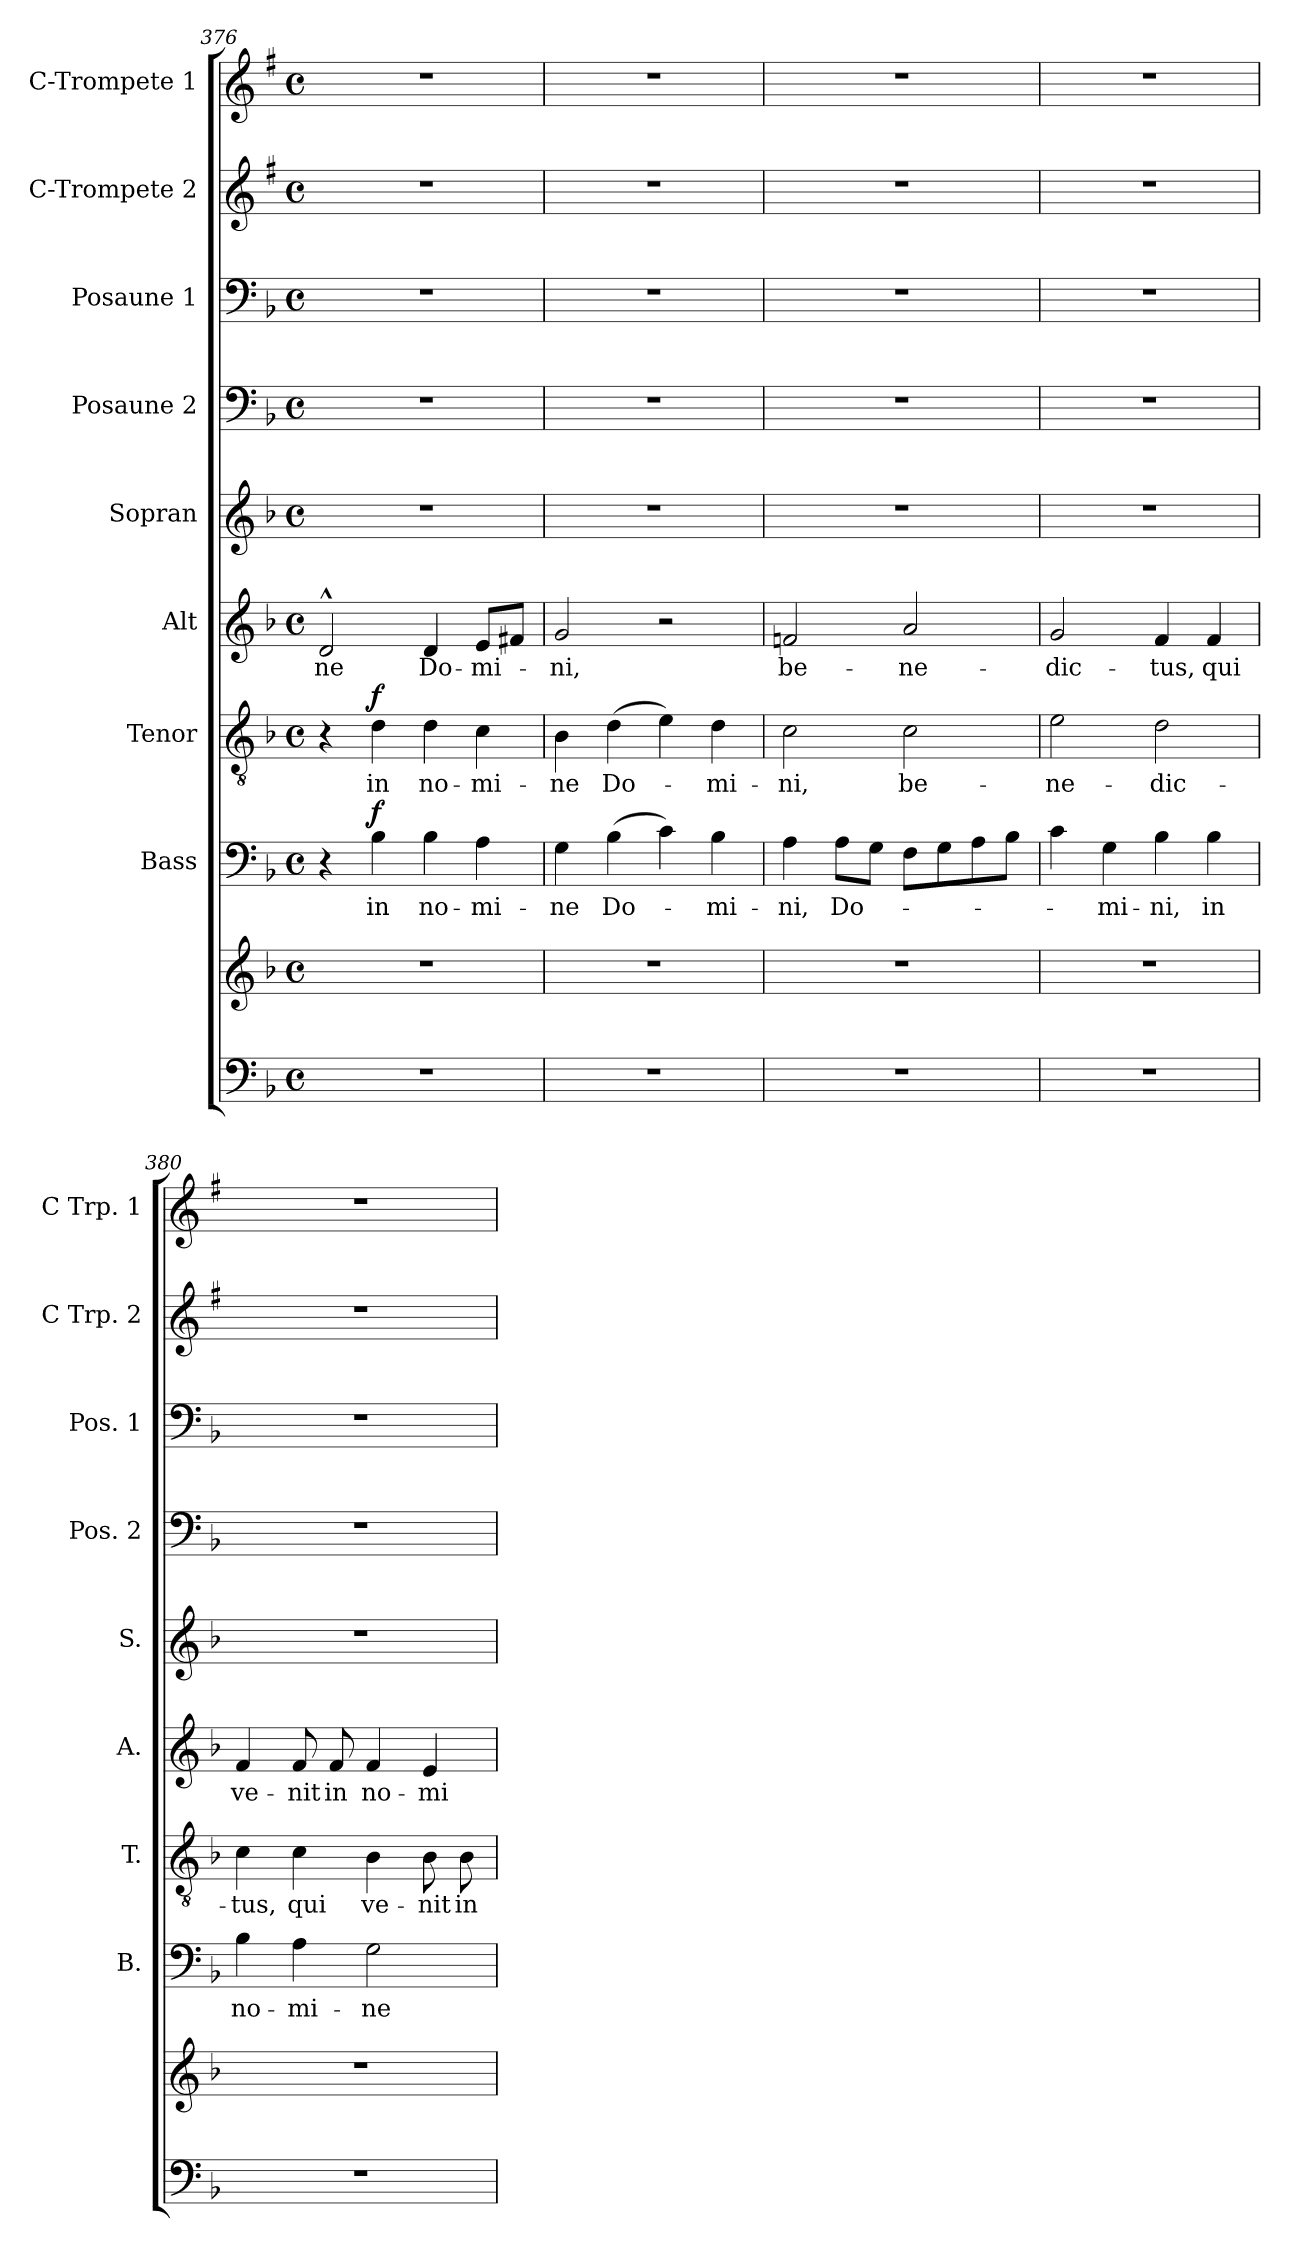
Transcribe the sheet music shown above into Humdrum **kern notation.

**kern	**kern	**kern	**text	**dynam	**kern	**text	**dynam	**kern	**text	**kern	**kern	**kern	**kern	**kern
*part9	*part9	*part8	*part8	*part8	*part7	*part7	*part7	*part6	*part6	*part5	*part4	*part3	*part2	*part1
*staff10	*staff9	*staff8	*staff8	*staff8	*staff7	*staff7	*staff7	*staff6	*staff6	*staff5	*staff4	*staff3	*staff2	*staff1
*	*	*I"Bass	*	*	*I"Tenor	*	*	*I"Alt	*	*I"Sopran	*I"Posaune 2	*I"Posaune 1	*I"C-Trompete 2	*I"C-Trompete 1
*	*	*I'B.	*	*	*I'T.	*	*	*I'A.	*	*I'S.	*I'Pos. 2	*I'Pos. 1	*I'C Trp. 2	*I'C Trp. 1
*clefF4	*clefG2	*clefF4	*	*	*clefGv2	*	*	*clefG2	*	*clefG2	*clefF4	*clefF4	*clefG2	*clefG2
*	*	*	*	*	*	*	*	*	*	*	*	*	*ITrd1c2	*ITrd1c2
*k[b-]	*k[b-]	*k[b-]	*	*	*k[b-]	*	*	*k[b-]	*	*k[b-]	*k[b-]	*k[b-]	*k[b-]	*k[b-]
*F:	*F:	*F:	*	*	*F:	*	*	*F:	*	*F:	*F:	*F:	*F:	*F:
*M4/4	*M4/4	*M4/4	*	*	*M4/4	*	*	*M4/4	*	*M4/4	*M4/4	*M4/4	*M4/4	*M4/4
*met(c)	*met(c)	*met(c)	*	*	*met(c)	*	*	*met(c)	*	*met(c)	*met(c)	*met(c)	*met(c)	*met(c)
=376	=376	=376	=376	=376	=376	=376	=376	=376	=376	=376	=376	=376	=376	=376
!	!	!	!	!	!	!	!	!	!LO:LY:b	!	!	!	!	!
1r	1r	4r	.	.	4r	.	.	2d^^>/	-ne	1r	1r	1r	1r	1r
!	!	!	!LO:LY:b	!LO:DY:a	!	!LO:LY:b	!LO:DY:a	!	!	!	!	!	!	!
.	.	4B-\	in	f	4d\	in	f	.	.	.	.	.	.	.
!	!	!	!LO:LY:b	!	!	!LO:LY:b	!	!	!LO:LY:b	!	!	!	!	!
.	.	4B-\	no-	.	4d\	no-	.	4d/	Do-	.	.	.	.	.
!	!	!	!LO:LY:b	!	!	!LO:LY:b	!	!	!LO:LY:b	!	!	!	!	!
.	.	4A\	-mi-	.	4c\	-mi-	.	8e/L	-mi-	.	.	.	.	.
.	.	.	.	.	.	.	.	8f#X/J	.	.	.	.	.	.
=377	=377	=377	=377	=377	=377	=377	=377	=377	=377	=377	=377	=377	=377	=377
!	!	!	!LO:LY:b	!	!	!LO:LY:b	!	!	!LO:LY:b	!	!	!	!	!
1r	1r	4G\	-ne	.	4B-\	-ne	.	2g/	-ni,	1r	1r	1r	1r	1r
!	!	!	!LO:LY:b	!	!	!LO:LY:b	!	!	!	!	!	!	!	!
.	.	(>4B-\	Do-	.	(>4d\	Do-	.	.	.	.	.	.	.	.
.	.	4c\)	.	.	4e\)	.	.	2r	.	.	.	.	.	.
!	!	!	!LO:LY:b	!	!	!LO:LY:b	!	!	!	!	!	!	!	!
.	.	4B-\	-mi-	.	4d\	-mi-	.	.	.	.	.	.	.	.
=378	=378	=378	=378	=378	=378	=378	=378	=378	=378	=378	=378	=378	=378	=378
!	!	!	!LO:LY:b	!	!	!LO:LY:b	!	!	!LO:LY:b	!	!	!	!	!
1r	1r	4A\	-ni,	.	2c\	-ni,	.	2fn/	be-	1r	1r	1r	1r	1r
!	!	!	!LO:LY:b	!	!	!	!	!	!	!	!	!	!	!
.	.	8A\L	Do-	.	.	.	.	.	.	.	.	.	.	.
.	.	8G\J	.	.	.	.	.	.	.	.	.	.	.	.
!	!	!	!	!	!	!LO:LY:b	!	!	!LO:LY:b	!	!	!	!	!
.	.	8F\L	.	.	2c\	be-	.	2a/	-ne-	.	.	.	.	.
.	.	8G\	.	.	.	.	.	.	.	.	.	.	.	.
.	.	8A\	.	.	.	.	.	.	.	.	.	.	.	.
.	.	8B-\J	.	.	.	.	.	.	.	.	.	.	.	.
!!LO:PB:g=z
=379	=379	=379	=379	=379	=379	=379	=379	=379	=379	=379	=379	=379	=379	=379
!	!	!	!	!	!	!LO:LY:b	!	!	!LO:LY:b	!	!	!	!	!
1r	1r	4c\	.	.	2e\	-ne-	.	2g/	-dic-	1r	1r	1r	1r	1r
!	!	!	!LO:LY:b	!	!	!	!	!	!	!	!	!	!	!
.	.	4G\	-mi-	.	.	.	.	.	.	.	.	.	.	.
!	!	!	!LO:LY:b	!	!	!LO:LY:b	!	!	!LO:LY:b	!	!	!	!	!
.	.	4B-\	-ni,	.	2d\	-dic-	.	4f/	-tus,	.	.	.	.	.
!	!	!	!LO:LY:b	!	!	!	!	!	!LO:LY:b	!	!	!	!	!
.	.	4B-\	in	.	.	.	.	4f/	qui	.	.	.	.	.
=380	=380	=380	=380	=380	=380	=380	=380	=380	=380	=380	=380	=380	=380	=380
!	!	!	!LO:LY:b	!	!	!LO:LY:b	!	!	!LO:LY:b	!	!	!	!	!
1r	1r	4B-\	no-	.	4c\	-tus,	.	4f/	ve-	1r	1r	1r	1r	1r
!	!	!	!LO:LY:b	!	!	!LO:LY:b	!	!	!LO:LY:b	!	!	!	!	!
.	.	4A\	-mi-	.	4c\	qui	.	8f/	-nit	.	.	.	.	.
!	!	!	!	!	!	!	!	!	!LO:LY:b	!	!	!	!	!
.	.	.	.	.	.	.	.	8f/	in	.	.	.	.	.
!	!	!	!LO:LY:b	!	!	!LO:LY:b	!	!	!LO:LY:b	!	!	!	!	!
.	.	2G\	-ne	.	4B-\	ve-	.	4f/	no-	.	.	.	.	.
!	!	!	!	!	!	!LO:LY:b	!	!	!LO:LY:b	!	!	!	!	!
.	.	.	.	.	8B-\	-nit	.	4e/	-mi-	.	.	.	.	.
!	!	!	!	!	!	!LO:LY:b	!	!	!	!	!	!	!	!
.	.	.	.	.	8B-\	in	.	.	.	.	.	.	.	.
=	=	=	=	=	=	=	=	=	=	=	=	=	=	=
*-	*-	*-	*-	*-	*-	*-	*-	*-	*-	*-	*-	*-	*-	*-
